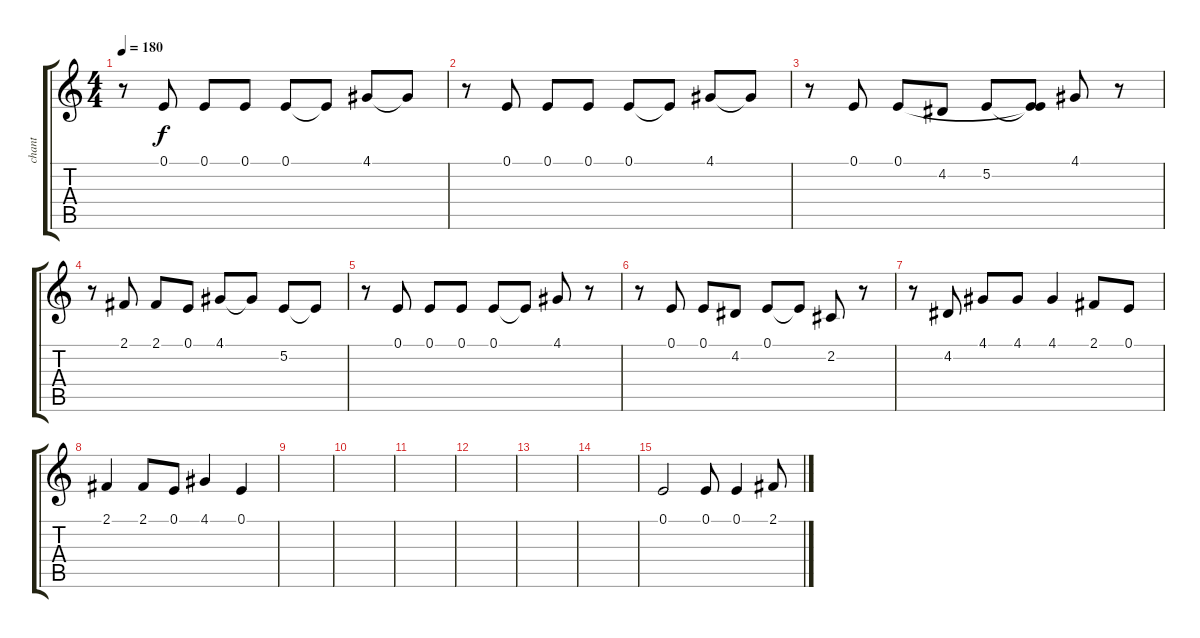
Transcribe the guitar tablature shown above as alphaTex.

\track ("chant" "chant") {mute instrument lead2sawtooth}
\staff {score tabs}
\tuning (E4 B3 G3 D3 A2 E2) {hide}
\ts (4 4)
\tempo 180
\clef g2
\ks c
r.8{dy f} 0.1.8 0.1.8 0.1.8 0.1.8 0.1{t}.8 4.1.8 4.1{t}.8 |
r.8 0.1.8 0.1.8 0.1.8 0.1.8 0.1{t}.8 4.1.8 4.1{t}.8 |
r.8 0.1.8 0.1.8 4.2.8 5.2.8 (0.1{t} 5.2{t}).8 4.1.8 r.8 |
r.8 2.1.8 2.1.8 0.1.8 4.1.8 4.1{t}.8 5.2.8 5.2{t}.8 |
r.8 0.1.8 0.1.8 0.1.8 0.1.8 0.1{t}.8 4.1.8 r.8 |
r.8 0.1.8 0.1.8 4.2.8 0.1.8 0.1{t}.8 2.2.8 r.8 |
r.8 4.2.8 4.1.8 4.1.8 4.1.4 2.1.8 0.1.8 |
2.1.4 2.1.8 0.1.8 4.1.4 0.1.4 |
|
|
|
|
|
|
0.1.2 0.1.8 0.1.4 2.1.8
